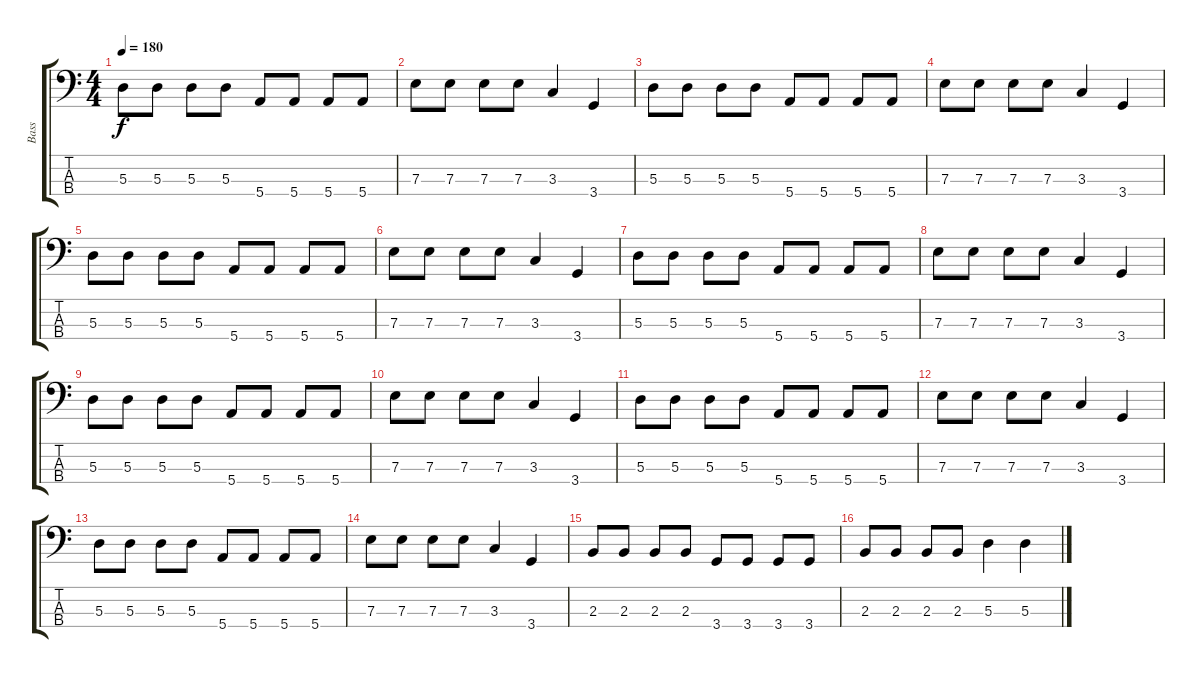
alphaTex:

\track ("Bass" "Bass") {instrument electricbasspick}
\staff {score tabs}
\tuning (G2 D2 A1 E1) {hide}
\ts (4 4)
\tempo 180
\clef f4
\ks c
5.3.8{dy f} 5.3.8 5.3.8 5.3.8 5.4.8 5.4.8 5.4.8 5.4.8 |
7.3.8 7.3.8 7.3.8 7.3.8 3.3.4 3.4.4 |
5.3.8 5.3.8 5.3.8 5.3.8 5.4.8 5.4.8 5.4.8 5.4.8 |
7.3.8 7.3.8 7.3.8 7.3.8 3.3.4 3.4.4 |
5.3.8 5.3.8 5.3.8 5.3.8 5.4.8 5.4.8 5.4.8 5.4.8 |
7.3.8 7.3.8 7.3.8 7.3.8 3.3.4 3.4.4 |
5.3.8 5.3.8 5.3.8 5.3.8 5.4.8 5.4.8 5.4.8 5.4.8 |
7.3.8 7.3.8 7.3.8 7.3.8 3.3.4 3.4.4 |
5.3.8 5.3.8 5.3.8 5.3.8 5.4.8 5.4.8 5.4.8 5.4.8 |
7.3.8 7.3.8 7.3.8 7.3.8 3.3.4 3.4.4 |
5.3.8 5.3.8 5.3.8 5.3.8 5.4.8 5.4.8 5.4.8 5.4.8 |
7.3.8 7.3.8 7.3.8 7.3.8 3.3.4 3.4.4 |
5.3.8 5.3.8 5.3.8 5.3.8 5.4.8 5.4.8 5.4.8 5.4.8 |
7.3.8 7.3.8 7.3.8 7.3.8 3.3.4 3.4.4 |
2.3.8 2.3.8 2.3.8 2.3.8 3.4.8 3.4.8 3.4.8 3.4.8 |
2.3.8 2.3.8 2.3.8 2.3.8 5.3.4 5.3.4
